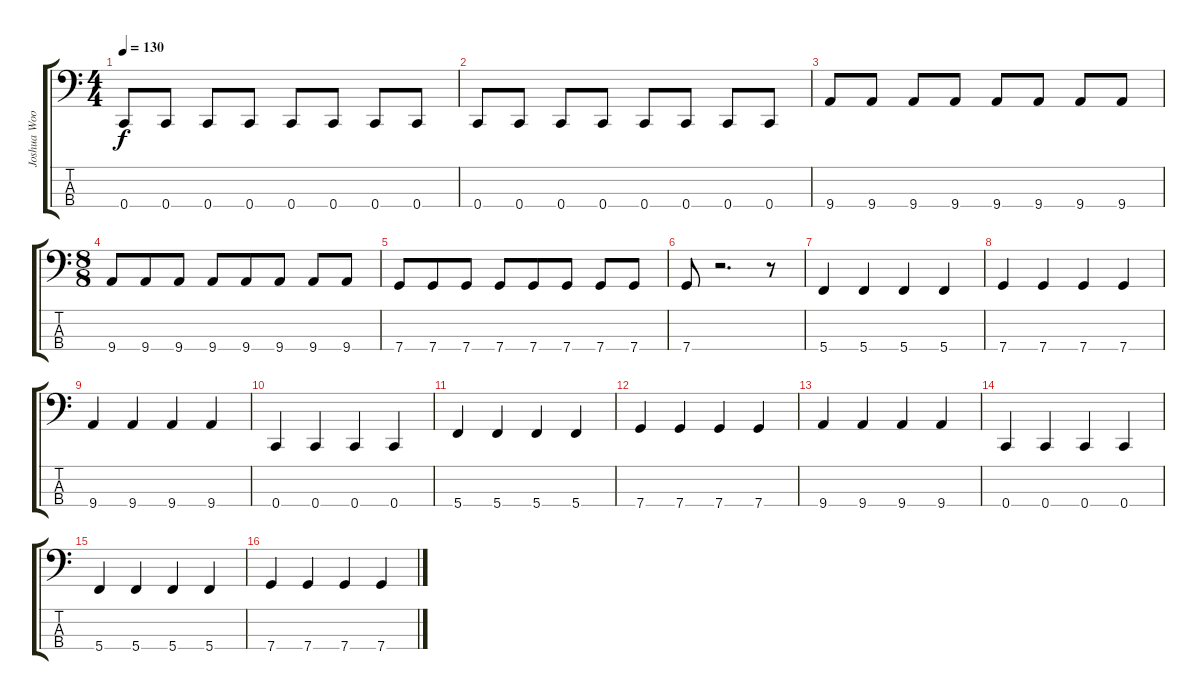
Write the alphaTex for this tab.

\track ("Joshua Woodard" "Joshua Woo") {instrument electricbasspick}
\staff {score tabs}
\tuning (F2 C2 G1 C1) {hide}
\ts (4 4)
\tempo 130
\clef f4
\ks c
0.4.8{dy f} 0.4.8 0.4.8 0.4.8 0.4.8 0.4.8 0.4.8 0.4.8 |
0.4.8 0.4.8 0.4.8 0.4.8 0.4.8 0.4.8 0.4.8 0.4.8 |
9.4.8 9.4.8 9.4.8 9.4.8 9.4.8 9.4.8 9.4.8 9.4.8 |
\ts (8 8)
9.4.8 9.4.8 9.4.8 9.4.8 9.4.8 9.4.8 9.4.8 9.4.8 |
7.4.8 7.4.8 7.4.8 7.4.8 7.4.8 7.4.8 7.4.8 7.4.8 |
7.4.8 r.2{d} r.8 |
5.4.4 5.4.4 5.4.4 5.4.4 |
7.4.4 7.4.4 7.4.4 7.4.4 |
9.4.4 9.4.4 9.4.4 9.4.4 |
0.4.4 0.4.4 0.4.4 0.4.4 |
5.4.4 5.4.4 5.4.4 5.4.4 |
7.4.4 7.4.4 7.4.4 7.4.4 |
9.4.4 9.4.4 9.4.4 9.4.4 |
0.4.4 0.4.4 0.4.4 0.4.4 |
5.4.4 5.4.4 5.4.4 5.4.4 |
7.4.4 7.4.4 7.4.4 7.4.4
